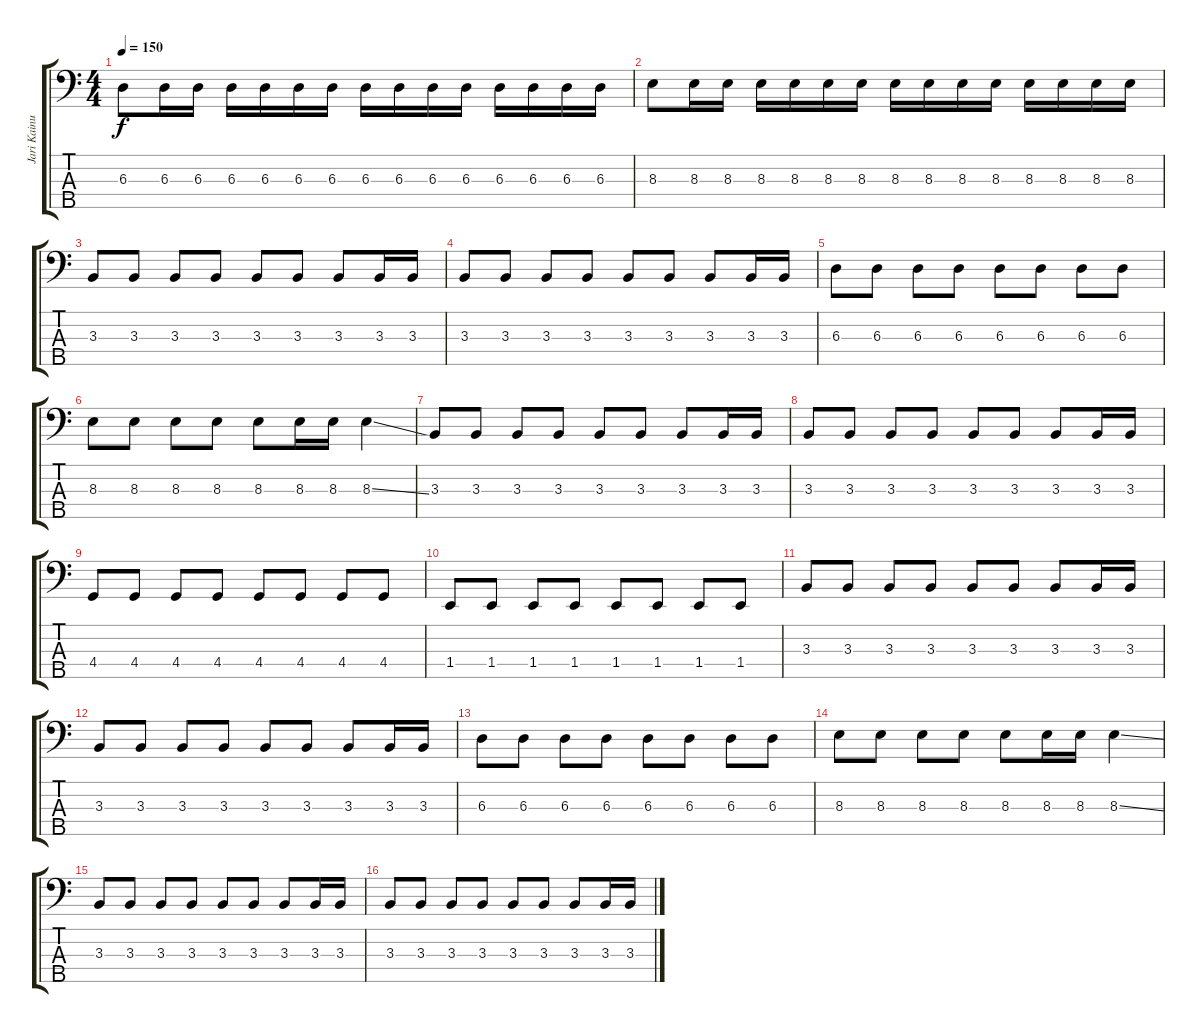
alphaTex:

\track ("Jari Kainulainen" "Jari Kainu") {instrument electricbassfinger}
\staff {score tabs}
\tuning (Gb2 Db2 Ab1 Eb1 Bb0) {hide}
\ts (4 4)
\tempo 150
\clef f4
\ks c
6.3.8{dy f} 6.3.16 6.3.16 6.3.16 6.3.16 6.3.16 6.3.16 6.3.16 6.3.16 6.3.16 6.3.16 6.3.16 6.3.16 6.3.16 6.3.16 |
8.3.8 8.3.16 8.3.16 8.3.16 8.3.16 8.3.16 8.3.16 8.3.16 8.3.16 8.3.16 8.3.16 8.3.16 8.3.16 8.3.16 8.3.16 |
3.3.8 3.3.8 3.3.8 3.3.8 3.3.8 3.3.8 3.3.8 3.3.16 3.3.16 |
3.3.8 3.3.8 3.3.8 3.3.8 3.3.8 3.3.8 3.3.8 3.3.16 3.3.16 |
6.3.8 6.3.8 6.3.8 6.3.8 6.3.8 6.3.8 6.3.8 6.3.8 |
8.3.8 8.3.8 8.3.8 8.3.8 8.3.8 8.3.16 8.3.16 8.3{ss}.4 |
3.3.8 3.3.8 3.3.8 3.3.8 3.3.8 3.3.8 3.3.8 3.3.16 3.3.16 |
3.3.8 3.3.8 3.3.8 3.3.8 3.3.8 3.3.8 3.3.8 3.3.16 3.3.16 |
4.4.8 4.4.8 4.4.8 4.4.8 4.4.8 4.4.8 4.4.8 4.4.8 |
1.4.8 1.4.8 1.4.8 1.4.8 1.4.8 1.4.8 1.4.8 1.4.8 |
3.3.8 3.3.8 3.3.8 3.3.8 3.3.8 3.3.8 3.3.8 3.3.16 3.3.16 |
3.3.8 3.3.8 3.3.8 3.3.8 3.3.8 3.3.8 3.3.8 3.3.16 3.3.16 |
6.3.8 6.3.8 6.3.8 6.3.8 6.3.8 6.3.8 6.3.8 6.3.8 |
8.3.8 8.3.8 8.3.8 8.3.8 8.3.8 8.3.16 8.3.16 8.3{ss}.4 |
3.3.8 3.3.8 3.3.8 3.3.8 3.3.8 3.3.8 3.3.8 3.3.16 3.3.16 |
3.3.8 3.3.8 3.3.8 3.3.8 3.3.8 3.3.8 3.3.8 3.3.16 3.3.16
